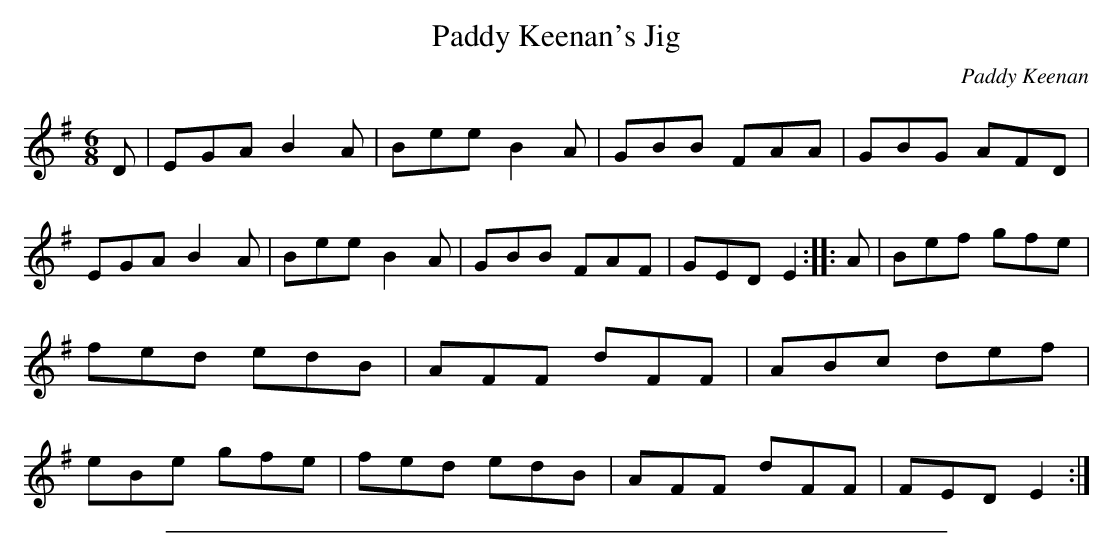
X:1
T: Paddy Keenan's Jig
C:Paddy Keenan
M:6/8
K:Em
D | EGA B2 A | Bee B2 A | GBB FAA | GBG AFD |\
     EGA B2 A | Bee B2 A | GBB FAF | GED E2 ::\
A | Bef gfe | fed edB | AFF dFF | ABc def |\
     eBe gfe | fed edB | AFF dFF | FED E2 :|**
